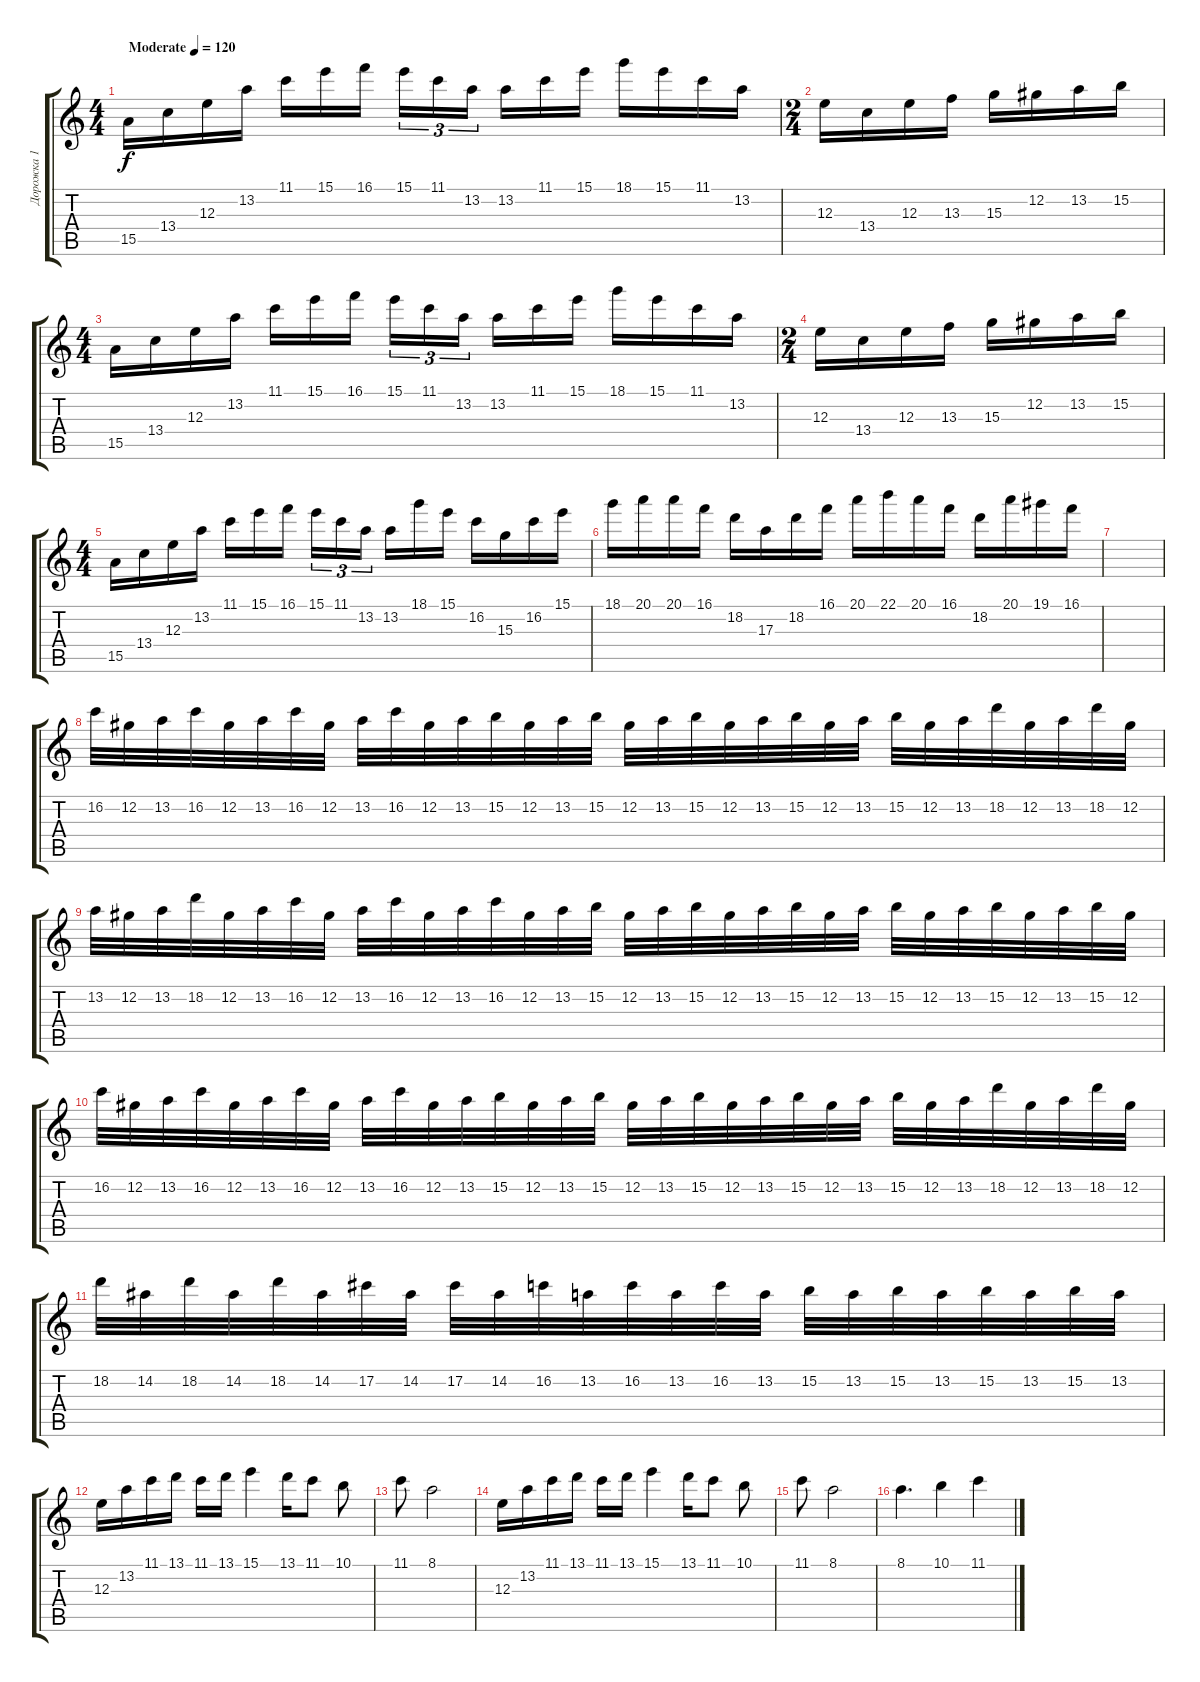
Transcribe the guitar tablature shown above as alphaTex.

\track ("Дорожка 1" "Дорожка 1") {instrument distortionguitar}
\staff {score tabs}
\tuning (Db4 Ab3 E3 B2 Gb2 B1) {hide}
\ts (4 4)
\tempo (120 "Moderate")
\clef g2
\ks c
15.5.16{dy f instrument distortionguitar} 13.4.16 12.3.16 13.2.16 11.1.16 15.1.16 16.1.16{beam splitsecondary} 15.1.16{tu (3 2)} 11.1.16{tu (3 2)} 13.2.16{tu (3 2) beam splitsecondary} 13.2.16 11.1.16 15.1.16 18.1.16 15.1.16 11.1.16 13.2.16 |
\ts (2 4)
12.3.16 13.4.16 12.3.16 13.3.16 15.3.16 12.2.16 13.2.16 15.2.16 |
\ts (4 4)
15.5.16 13.4.16 12.3.16 13.2.16 11.1.16 15.1.16 16.1.16{beam splitsecondary} 15.1.16{tu (3 2)} 11.1.16{tu (3 2)} 13.2.16{tu (3 2) beam splitsecondary} 13.2.16 11.1.16 15.1.16 18.1.16 15.1.16 11.1.16 13.2.16 |
\ts (2 4)
12.3.16 13.4.16 12.3.16 13.3.16 15.3.16 12.2.16 13.2.16 15.2.16 |
\ts (4 4)
15.5.16 13.4.16 12.3.16 13.2.16 11.1.16 15.1.16 16.1.16{beam splitsecondary} 15.1.16{tu (3 2)} 11.1.16{tu (3 2)} 13.2.16{tu (3 2) beam splitsecondary} 13.2.16 18.1.16 15.1.16 16.2.16 15.3.16 16.2.16 15.1.16 |
18.1.16 20.1.16 20.1.16 16.1.16 18.2.16 17.3.16 18.2.16 16.1.16 20.1.16 22.1.16 20.1.16 16.1.16 18.2.16 20.1.16 19.1.16 16.1.16 |
|
16.2.32 12.2.32 13.2.32 16.2.32 12.2.32 13.2.32 16.2.32 12.2.32 13.2.32 16.2.32 12.2.32 13.2.32 15.2.32 12.2.32 13.2.32 15.2.32 12.2.32 13.2.32 15.2.32 12.2.32 13.2.32 15.2.32 12.2.32 13.2.32 15.2.32 12.2.32 13.2.32 18.2.32 12.2.32 13.2.32 18.2.32 12.2.32 |
13.2.32 12.2.32 13.2.32 18.2.32 12.2.32 13.2.32 16.2.32 12.2.32 13.2.32 16.2.32 12.2.32 13.2.32 16.2.32 12.2.32 13.2.32 15.2.32 12.2.32 13.2.32 15.2.32 12.2.32 13.2.32 15.2.32 12.2.32 13.2.32 15.2.32 12.2.32 13.2.32 15.2.32 12.2.32 13.2.32 15.2.32 12.2.32 |
16.2.32 12.2.32 13.2.32 16.2.32 12.2.32 13.2.32 16.2.32 12.2.32 13.2.32 16.2.32 12.2.32 13.2.32 15.2.32 12.2.32 13.2.32 15.2.32 12.2.32 13.2.32 15.2.32 12.2.32 13.2.32 15.2.32 12.2.32 13.2.32 15.2.32 12.2.32 13.2.32 18.2.32 12.2.32 13.2.32 18.2.32 12.2.32 |
18.2.32 14.2.32 18.2.32 14.2.32 18.2.32 14.2.32 17.2.32 14.2.32 17.2.32 14.2.32 16.2.32 13.2.32 16.2.32 13.2.32 16.2.32 13.2.32 15.2.32 13.2.32 15.2.32 13.2.32 15.2.32 13.2.32 15.2.32 13.2.32 |
12.3.16 13.2.16 11.1.16 13.1.16 11.1.16 13.1.16 15.1.4 13.1.16 11.1.8 10.1.8 |
11.1.8 8.1.2 |
12.3.16 13.2.16 11.1.16 13.1.16 11.1.16 13.1.16 15.1.4 13.1.16 11.1.8 10.1.8 |
11.1.8 8.1.2 |
8.1.4{d} 10.1.4 11.1.4
